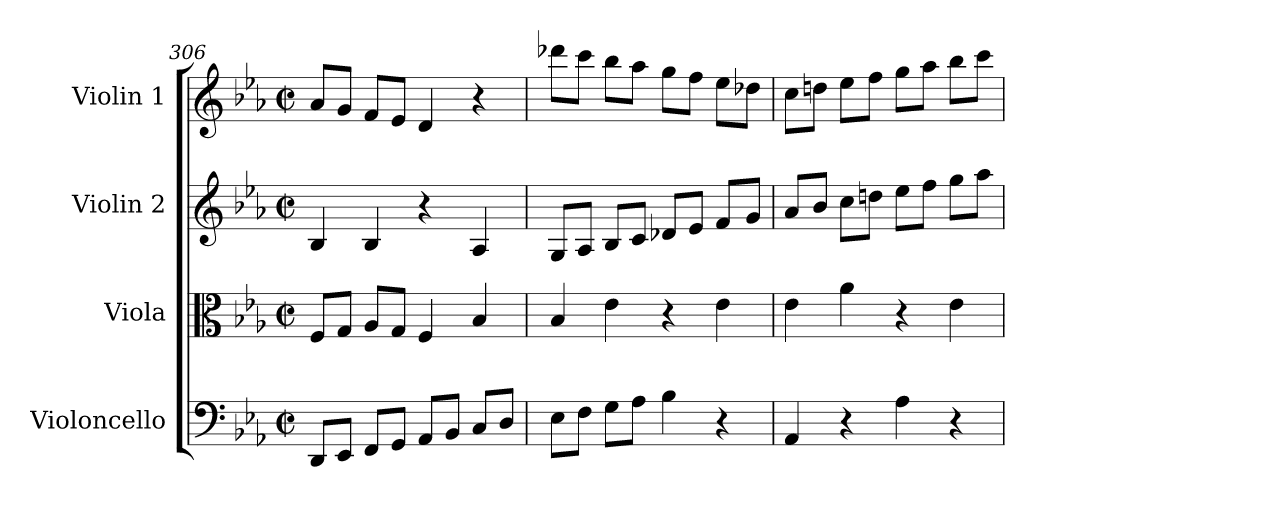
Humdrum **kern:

**kern	**kern	**kern	**kern
*part4	*part3	*part2	*part1
*staff4	*staff3	*staff2	*staff1
*I"Violoncello	*I"Viola	*I"Violin 2	*I"Violin 1
*I'Vc	*I'Vla	*I'Vln	*I'Vln
*clefF4	*clefC3	*clefG2	*clefG2
*k[b-e-a-]	*k[b-e-a-]	*k[b-e-a-]	*k[b-e-a-]
*M2/2	*M2/2	*M2/2	*M2/2
*met(c|)	*met(c|)	*met(c|)	*met(c|)
=306	=306	=306	=306
8DD/L	8F/L	4B-/	8a-/L
8EE-/J	8G/J	.	8g/J
8FF/L	8A-/L	4B-/	8f/L
8GG/J	8G/J	.	8e-/J
8AA-/L	4F/	4r	4d/
8BB-/J	.	.	.
8C/L	4B-/	4A-/	4r
8D/J	.	.	.
=307	=307	=307	=307
8E-\L	4B-/	8G/L	8ddd-X\L
8F\J	.	8A-/J	8ccc\J
8G\L	4e-\	8B-/L	8bb-\L
8A-\J	.	8c/J	8aa-\J
4B-\	4r	8d-X/L	8gg\L
.	.	8e-/J	8ff\J
4r	4e-\	8f/L	8ee-\L
.	.	8g/J	8dd-X\J
=308	=308	=308	=308
4AA-/	4e-\	8a-/L	8cc\L
.	.	8b-/J	8ddn\J
4r	4a-\	8cc\L	8ee-\L
.	.	8ddn\J	8ff\J
4A-\	4r	8ee-\L	8gg\L
.	.	8ff\J	8aa-\J
4r	4e-\	8gg\L	8bb-\L
.	.	8aa-\J	8ccc\J
=	=	=	=
*-	*-	*-	*-
